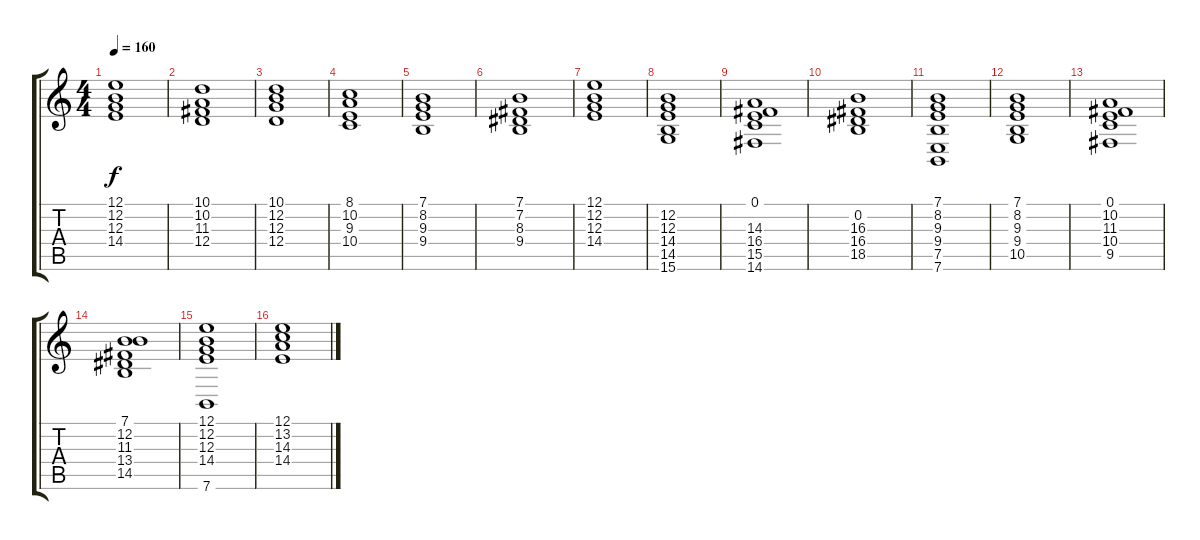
\track "" {instrument rockorgan}
\staff {score tabs}
\tuning (E4 B3 G3 D3 A2 E2) {hide}
\ts (4 4)
\tempo 160
\clef g2
\ks c
(12.1 12.2 12.3 14.4).1{dy f} |
(10.1 10.2 11.3 12.4).1 |
(10.1 12.2 12.3 12.4).1 |
(8.1 10.2 9.3 10.4).1 |
(7.1 8.2 9.3 9.4).1 |
(7.1 7.2 8.3 9.4).1 |
(12.1 12.2 12.3 14.4).1 |
(12.2 12.3 14.4 14.5 15.6).1 |
(0.1 14.3 16.4 15.5 14.6).1 |
(0.2 16.3 16.4 18.5).1 |
(7.1 8.2 9.3 9.4 7.5 7.6).1 |
(7.1 8.2 9.3 9.4 10.5).1 |
(0.1 10.2 11.3 10.4 9.5).1 |
(7.1 12.2 11.3 13.4 14.5).1 |
(12.1 12.2 12.3 14.4 7.6).1 |
(12.1 13.2 14.3 14.4).1
